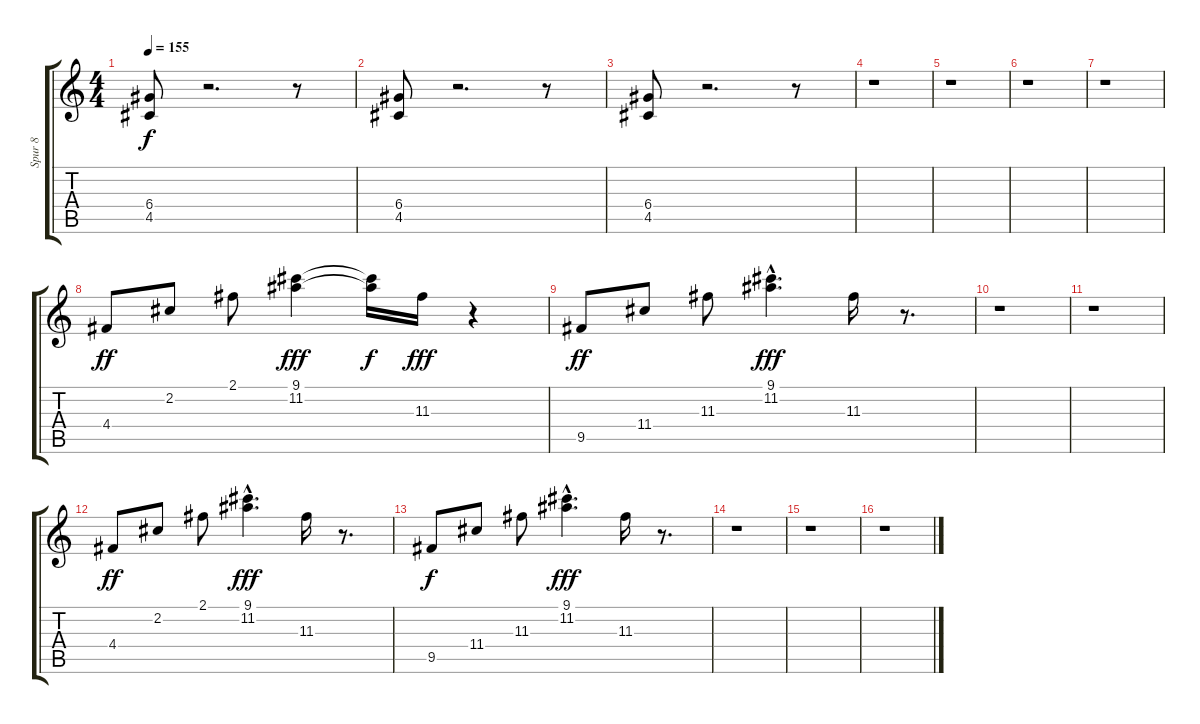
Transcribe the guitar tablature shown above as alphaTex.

\track ("Spur 8" "Spur 8") {instrument overdrivenguitar}
\staff {score tabs}
\tuning (E4 B3 G3 D3 A2 E2) {hide}
\ts (4 4)
\tempo 155
\clef g2
\ks c
(6.4 4.5).8{dy f} r.2{d} r.8 |
(6.4 4.5).8 r.2{d} r.8 |
(6.4 4.5).8 r.2{d} r.8 |
r.1 |
r.1 |
r.1 |
r.1 |
4.4.8{dy ff} 2.2.8 2.1.8 (9.1 11.2).4{dy fff} (9.1{t} 11.2{t}).16{dy f} 11.3.16{dy fff} r.4 |
9.5.8{dy ff} 11.4.8 11.3.8 (9.1{hac} 11.2{hac}).4{d dy fff} 11.3.16 r.8{d} |
r.1 |
r.1 |
4.4.8{dy ff} 2.2.8 2.1.8 (9.1{hac} 11.2{hac}).4{d dy fff} 11.3.16 r.8{d} |
9.5.8{dy f} 11.4.8 11.3.8 (9.1{hac} 11.2{hac}).4{d dy fff} 11.3.16 r.8{d} |
r.1 |
r.1 |
r.1
